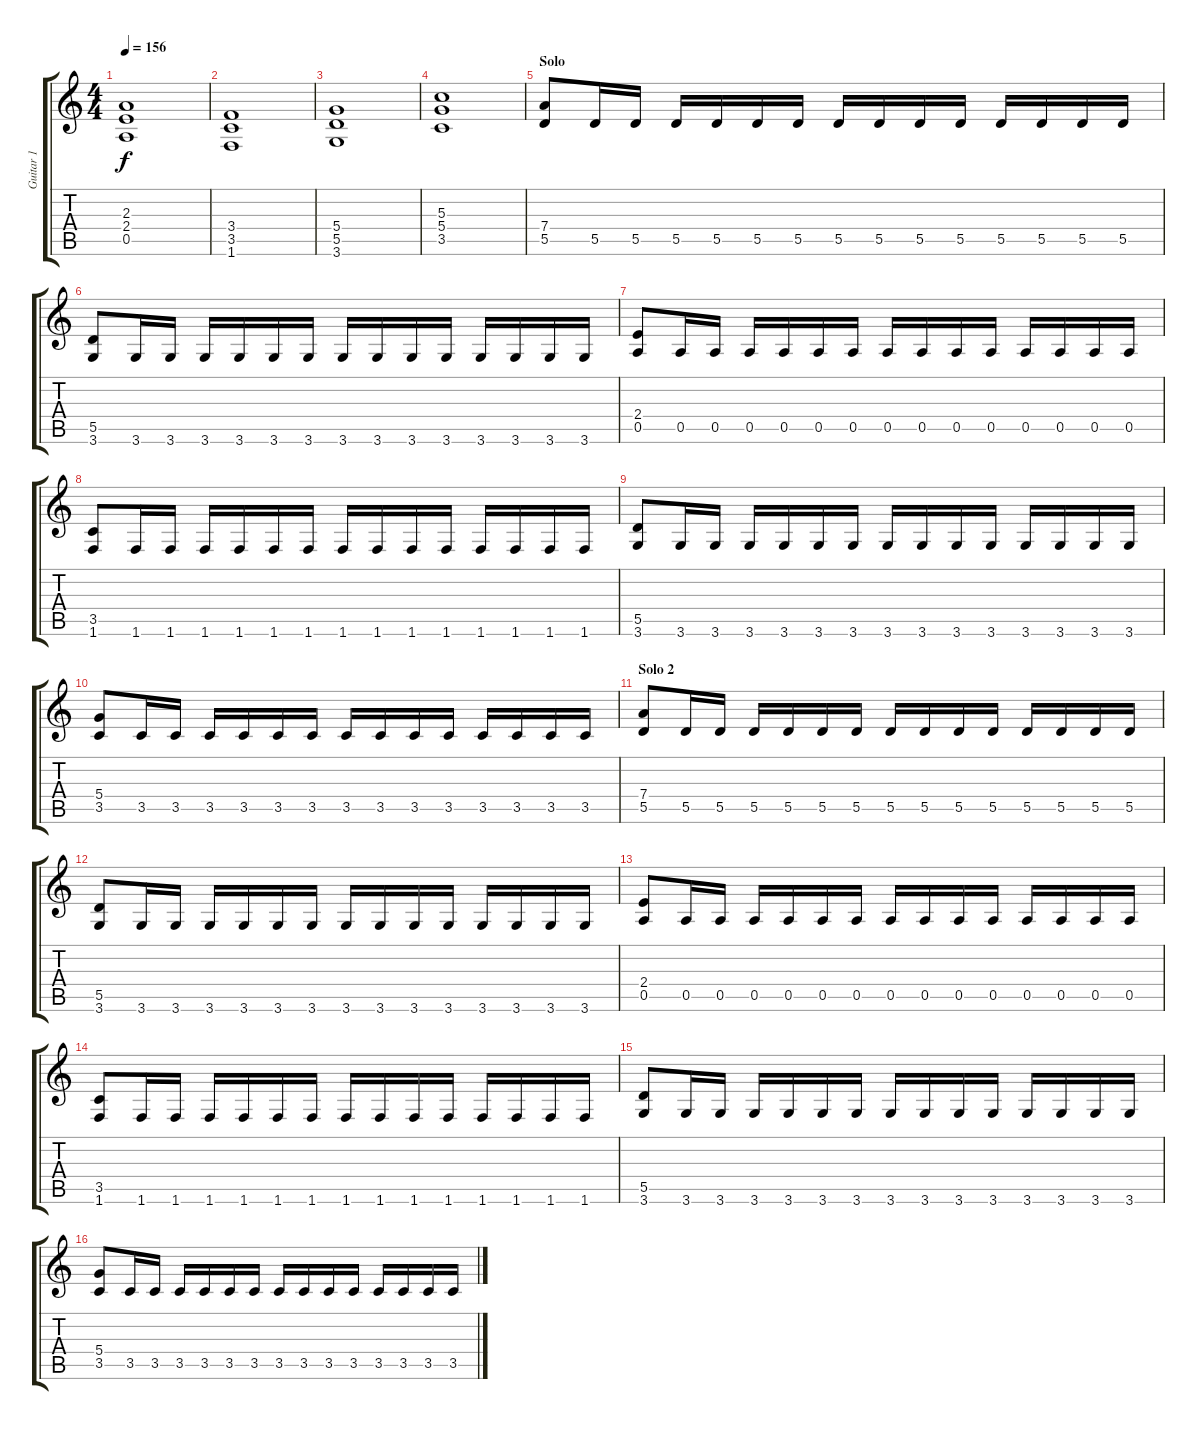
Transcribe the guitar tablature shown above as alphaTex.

\track ("Guitar 1" "Guitar 1") {instrument overdrivenguitar}
\staff {score tabs}
\tuning (E4 B3 G3 D3 A2 E2) {hide}
\ts (4 4)
\tempo 156
\clef g2
\ks c
(2.3 2.4 0.5).1{dy f} |
(3.4 3.5 1.6).1 |
(5.4 5.5 3.6).1 |
(5.3 5.4 3.5).1 |
\section ("" "Solo")
(7.4 5.5).8 5.5.16 5.5.16 5.5.16 5.5.16 5.5.16 5.5.16 5.5.16 5.5.16 5.5.16 5.5.16 5.5.16 5.5.16 5.5.16 5.5.16 |
(5.5 3.6).8 3.6.16 3.6.16 3.6.16 3.6.16 3.6.16 3.6.16 3.6.16 3.6.16 3.6.16 3.6.16 3.6.16 3.6.16 3.6.16 3.6.16 |
(2.4 0.5).8 0.5.16 0.5.16 0.5.16 0.5.16 0.5.16 0.5.16 0.5.16 0.5.16 0.5.16 0.5.16 0.5.16 0.5.16 0.5.16 0.5.16 |
(3.5 1.6).8 1.6.16 1.6.16 1.6.16 1.6.16 1.6.16 1.6.16 1.6.16 1.6.16 1.6.16 1.6.16 1.6.16 1.6.16 1.6.16 1.6.16 |
(5.5 3.6).8 3.6.16 3.6.16 3.6.16 3.6.16 3.6.16 3.6.16 3.6.16 3.6.16 3.6.16 3.6.16 3.6.16 3.6.16 3.6.16 3.6.16 |
(5.4 3.5).8 3.5.16 3.5.16 3.5.16 3.5.16 3.5.16 3.5.16 3.5.16 3.5.16 3.5.16 3.5.16 3.5.16 3.5.16 3.5.16 3.5.16 |
\section ("" "Solo 2")
(7.4 5.5).8 5.5.16 5.5.16 5.5.16 5.5.16 5.5.16 5.5.16 5.5.16 5.5.16 5.5.16 5.5.16 5.5.16 5.5.16 5.5.16 5.5.16 |
(5.5 3.6).8 3.6.16 3.6.16 3.6.16 3.6.16 3.6.16 3.6.16 3.6.16 3.6.16 3.6.16 3.6.16 3.6.16 3.6.16 3.6.16 3.6.16 |
(2.4 0.5).8 0.5.16 0.5.16 0.5.16 0.5.16 0.5.16 0.5.16 0.5.16 0.5.16 0.5.16 0.5.16 0.5.16 0.5.16 0.5.16 0.5.16 |
(3.5 1.6).8 1.6.16 1.6.16 1.6.16 1.6.16 1.6.16 1.6.16 1.6.16 1.6.16 1.6.16 1.6.16 1.6.16 1.6.16 1.6.16 1.6.16 |
(5.5 3.6).8 3.6.16 3.6.16 3.6.16 3.6.16 3.6.16 3.6.16 3.6.16 3.6.16 3.6.16 3.6.16 3.6.16 3.6.16 3.6.16 3.6.16 |
(5.4 3.5).8 3.5.16 3.5.16 3.5.16 3.5.16 3.5.16 3.5.16 3.5.16 3.5.16 3.5.16 3.5.16 3.5.16 3.5.16 3.5.16 3.5.16
